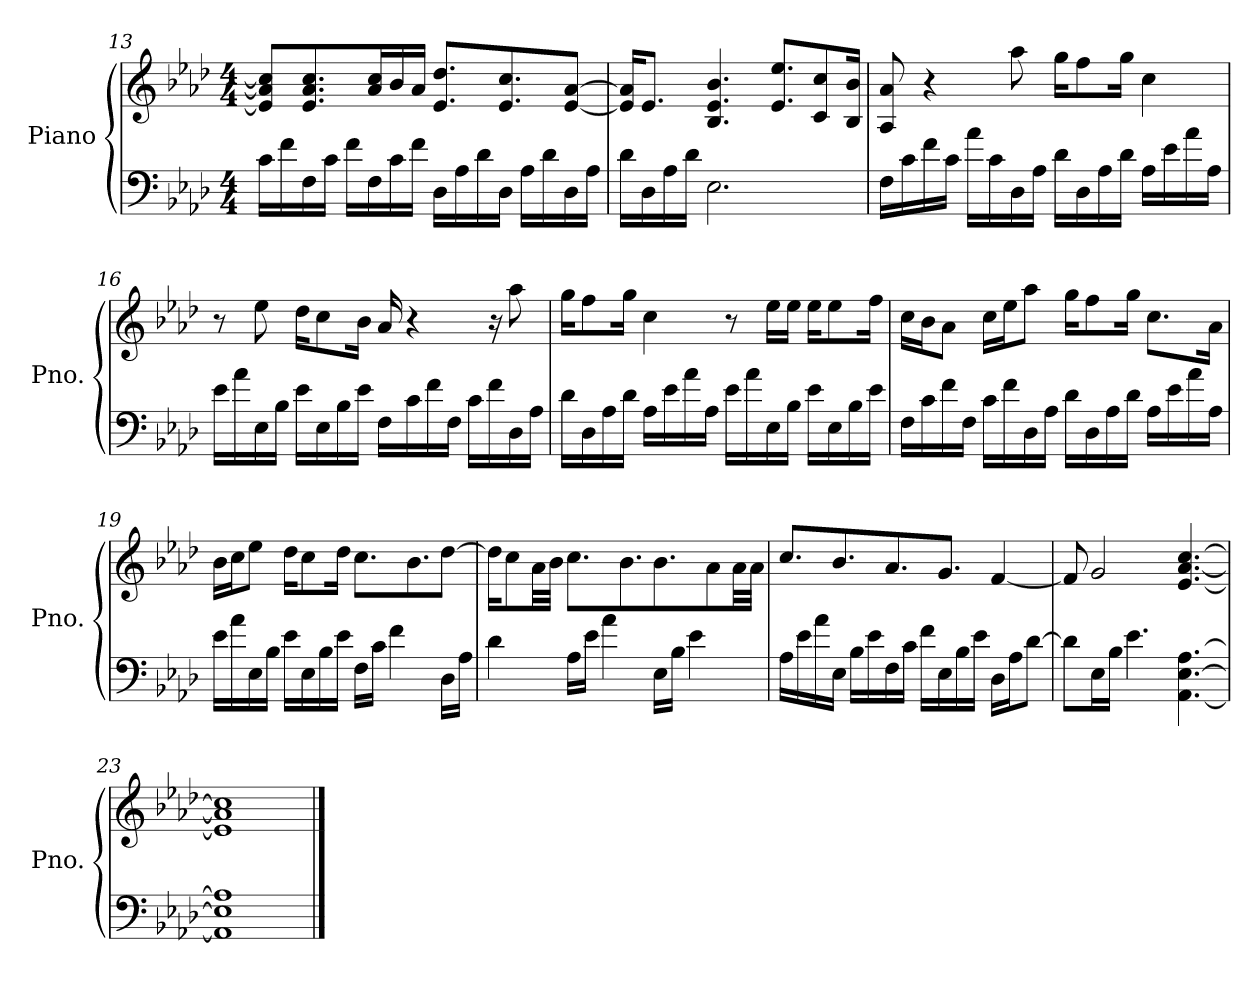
**kern	**kern
*part1	*part1
*staff2	*staff1
*I"Piano	*
*I'Pno.	*
!!LO:PB:g=z
*clefF4	*clefG2
*k[b-e-a-d-]	*k[b-e-a-d-]
*M4/4	*M4/4
=13	=13
16c\LL	8e-/] 8a-/] 8cc/]L
16f\	.
16F\	8.e-/ 8.a-/ 8.cc/
16c\JJ	.
16f\LL	.
16F\	16a-/ 16cc/L
16c\	16b-/
16f\JJ	16a-/JJ
16D-\LL	8.e-/ 8.dd-/L
16A-\	.
16d-\	.
16D-\JJ	8.e-/ 8.cc/
16A-\LL	.
16d-\	.
16D-\	[8e-/ [8a-/J
16A-\JJ	.
=14	=14
16d-\LL	16e-/] 16a-/]KL
16D-\	8.e-/J
16A-\	.
16d-\JJ	.
2.E-\	4.B-/ 4.e-/ 4.b-/
.	8.e-/ 8.ee-/L
.	8c/ 8cc/
.	16B-/ 16b-/Jk
=15	=15
16F\LL	8A-/ 8a-/
16c\	.
16f\	4r
16c\JJ	.
16a-\LL	.
16c\	.
16D-\	8aa-\
16A-\JJ	.
16d-\LL	16gg\KL
16D-\	8ff\
16A-\	.
16d-\JJ	16gg\Jk
16A-\LL	4cc\
16e-\	.
16a-\	.
16A-\JJ	.
!!LO:LB:g=z
=16	=16
16e-\LL	8r
16a-\	.
16E-\	8ee-\
16B-\JJ	.
16e-\LL	16dd-\KL
16E-\	8cc\
16B-\	.
16e-\JJ	16b-\Jk
16F\LL	16a-/
16c\	4r
16f\	.
16F\JJ	.
16c\LL	.
16f\	16r
16D-\	8aa-\
16A-\JJ	.
=17	=17
16d-\LL	16gg\KL
16D-\	8ff\
16A-\	.
16d-\JJ	16gg\Jk
16A-\LL	4cc\
16e-\	.
16a-\	.
16A-\JJ	.
16e-\LL	8r
16a-\	.
16E-\	16ee-\LL
16B-\JJ	16ee-\JJ
16e-\LL	16ee-\KL
16E-\	8ee-\
16B-\	.
16e-\JJ	16ff\Jk
!!LO:LB:g=z
=18	=18
16F\LL	16cc\LL
16c\	16b-\J
16f\	8a-\J
16F\JJ	.
16c\LL	16cc\LL
16f\	16ee-\J
16D-\	8aa-\J
16A-\JJ	.
16d-\LL	16gg\KL
16D-\	8ff\
16A-\	.
16d-\JJ	16gg\Jk
16A-\LL	8.cc\L
16e-\	.
16a-\	.
16A-\JJ	16a-\Jk
=19	=19
16e-\LL	16b-\LL
16a-\	16cc\J
16E-\	8ee-\J
16B-\JJ	.
16e-\LL	16dd-\KL
16E-\	8cc\
16B-\	.
16e-\JJ	16dd-\Jk
16F\LL	8.cc\L
16c\JJ	.
4f\	.
.	8.b-\
16D-\LL	[8dd-\J
16A-\JJ	.
=20	=20
4d-\	16dd-\KL]
.	8cc\
.	32a-\LL
.	32b-\JJJ
16A-\LL	8.cc\L
16e-\JJ	.
4a-\	.
.	8.b-\
16E-\LL	8.b-\
16B-\JJ	.
4e-\	.
.	8a-\
.	32a-\LL
.	32a-\JJJ
!!LO:LB:g=z
=21	=21
16A-\LL	8.cc/L
16e-\	.
16a-\	.
16E-\JJ	8.b-/
16B-\LL	.
16e-\	.
16F\	8.a-/
16c\JJ	.
16f\LL	.
16E-\	8.g/J
16B-\	.
16e-\JJ	.
16D-\LL	[4f/
16A-\J	.
[8d-\J	.
=22	=22
8d-\L]	8f/]
16E-\L	2g/
16B-\JJ	.
4.e-\	.
[4.AA-\ [4.E-\ [4.A-\	[4.e-/ [4.a-/ [4.cc/
=23	=23
1AA-] 1E-] 1A-]	1e-] 1a-] 1cc]
==	==
*-	*-
